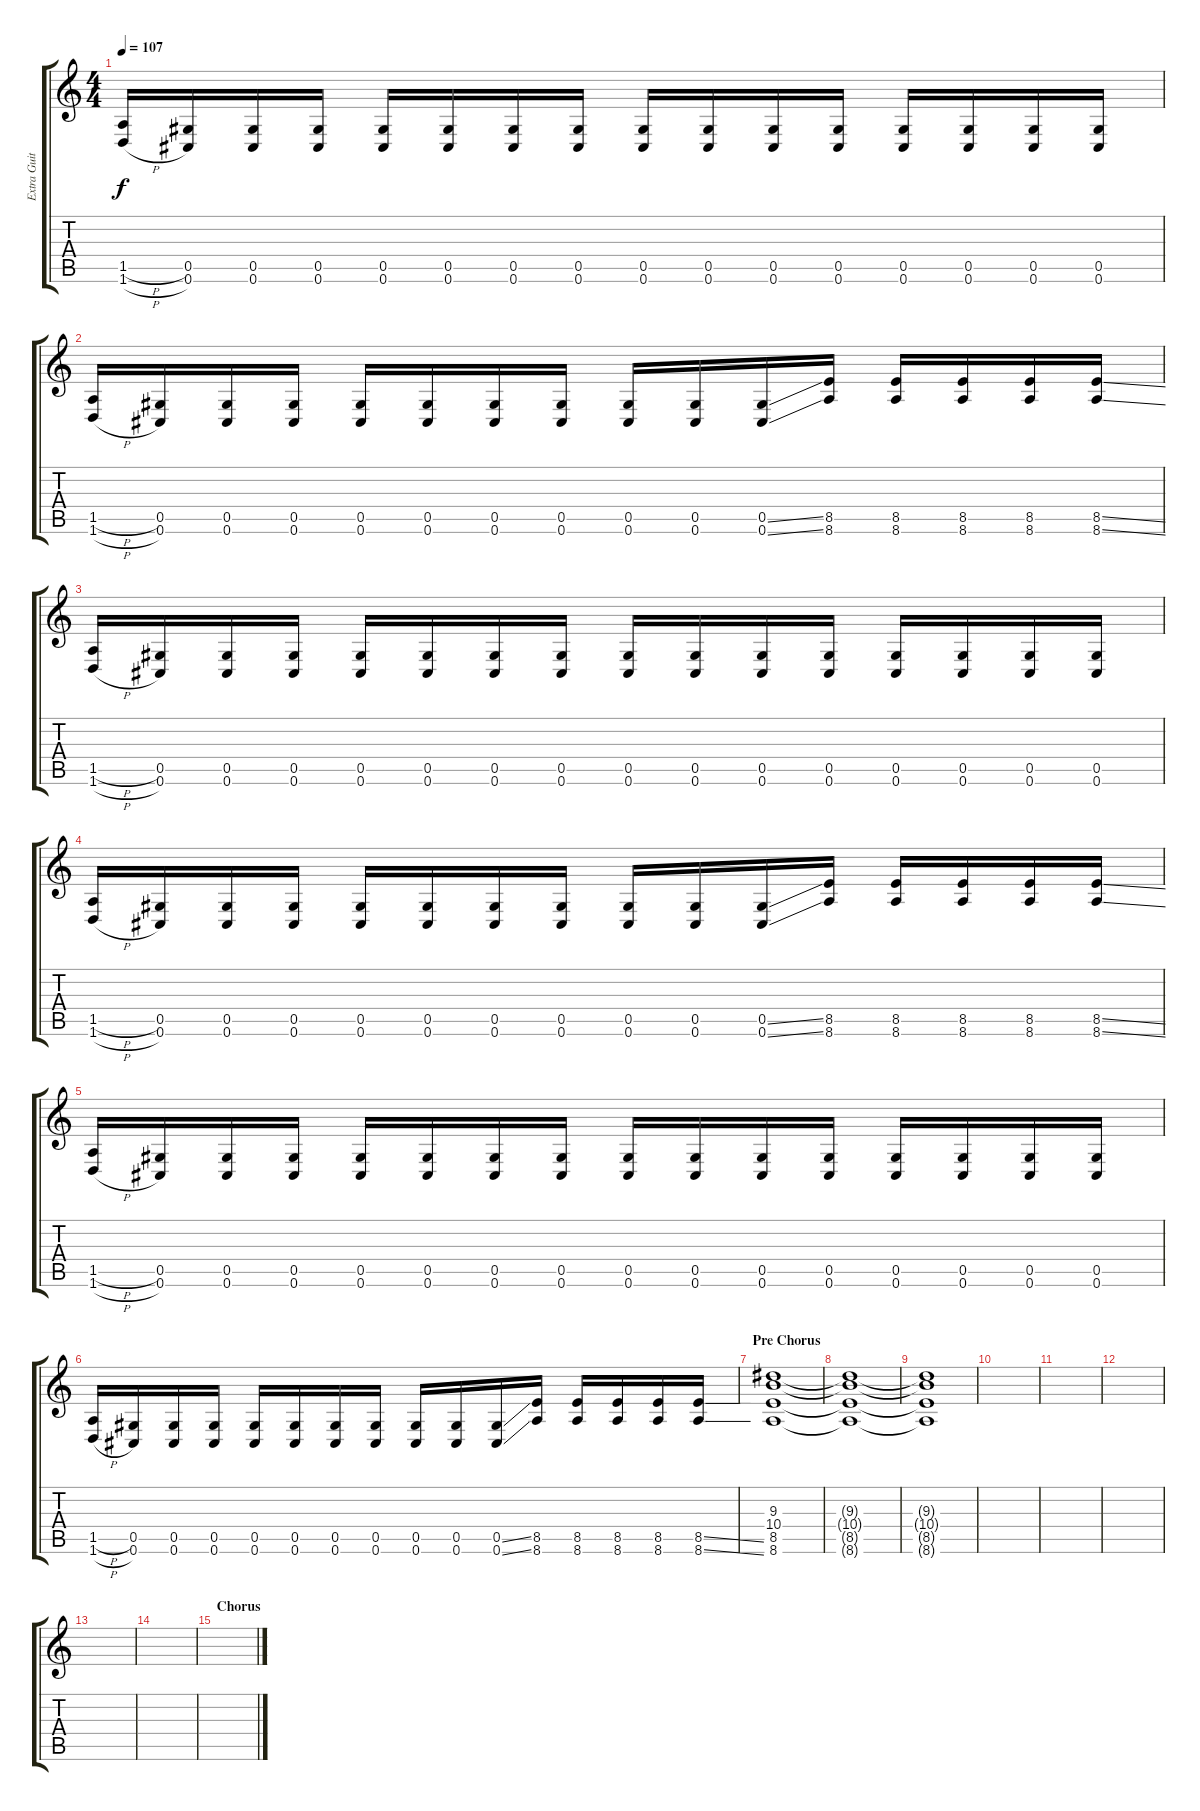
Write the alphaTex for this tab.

\track ("Extra Guitar" "Extra Guit") {instrument electricguitarclean}
\staff {score tabs}
\tuning (Eb4 Bb3 Gb3 Db3 Ab2 Db2) {hide}
\ts (4 4)
\tempo 107
\clef g2
\ks c
(1.5{h} 1.6{h}).16{dy f volume 10 instrument overdrivenguitar} (0.5 0.6).16 (0.5 0.6).16 (0.5 0.6).16 (0.5 0.6).16 (0.5 0.6).16 (0.5 0.6).16 (0.5 0.6).16 (0.5 0.6).16 (0.5 0.6).16 (0.5 0.6).16 (0.5 0.6).16 (0.5 0.6).16 (0.5 0.6).16 (0.5 0.6).16 (0.5 0.6).16 |
(1.5{h} 1.6{h}).16{volume 10 instrument overdrivenguitar} (0.5 0.6).16 (0.5 0.6).16 (0.5 0.6).16 (0.5 0.6).16 (0.5 0.6).16 (0.5 0.6).16 (0.5 0.6).16 (0.5 0.6).16 (0.5 0.6).16 (0.5{ss} 0.6{ss}).16 (8.5 8.6).16 (8.5 8.6).16 (8.5 8.6).16 (8.5 8.6).16 (8.5{ss} 8.6{ss}).16 |
(1.5{h} 1.6{h}).16{volume 10 instrument overdrivenguitar} (0.5 0.6).16 (0.5 0.6).16 (0.5 0.6).16 (0.5 0.6).16 (0.5 0.6).16 (0.5 0.6).16 (0.5 0.6).16 (0.5 0.6).16 (0.5 0.6).16 (0.5 0.6).16 (0.5 0.6).16 (0.5 0.6).16 (0.5 0.6).16 (0.5 0.6).16 (0.5 0.6).16 |
(1.5{h} 1.6{h}).16{volume 10 instrument overdrivenguitar} (0.5 0.6).16 (0.5 0.6).16 (0.5 0.6).16 (0.5 0.6).16 (0.5 0.6).16 (0.5 0.6).16 (0.5 0.6).16 (0.5 0.6).16 (0.5 0.6).16 (0.5{ss} 0.6{ss}).16 (8.5 8.6).16 (8.5 8.6).16 (8.5 8.6).16 (8.5 8.6).16 (8.5{ss} 8.6{ss}).16 |
(1.5{h} 1.6{h}).16{volume 10 instrument overdrivenguitar} (0.5 0.6).16 (0.5 0.6).16 (0.5 0.6).16 (0.5 0.6).16 (0.5 0.6).16 (0.5 0.6).16 (0.5 0.6).16 (0.5 0.6).16 (0.5 0.6).16 (0.5 0.6).16 (0.5 0.6).16 (0.5 0.6).16 (0.5 0.6).16 (0.5 0.6).16 (0.5 0.6).16 |
(1.5{h} 1.6{h}).16{volume 10 instrument overdrivenguitar} (0.5 0.6).16 (0.5 0.6).16 (0.5 0.6).16 (0.5 0.6).16 (0.5 0.6).16 (0.5 0.6).16 (0.5 0.6).16 (0.5 0.6).16 (0.5 0.6).16 (0.5{ss} 0.6{ss}).16 (8.5 8.6).16 (8.5 8.6).16 (8.5 8.6).16 (8.5 8.6).16 (8.5{ss} 8.6{ss}).16 |
\section ("" "Pre Chorus")
(9.3 10.4 8.5 8.6).1{volume 0} |
(9.3{t} 10.4{t} 8.5{t} 8.6{t}).1 |
(9.3{t} 10.4{t} 8.5{t} 8.6{t}).1 |
|
|
|
|
|
\section ("" "Chorus")
